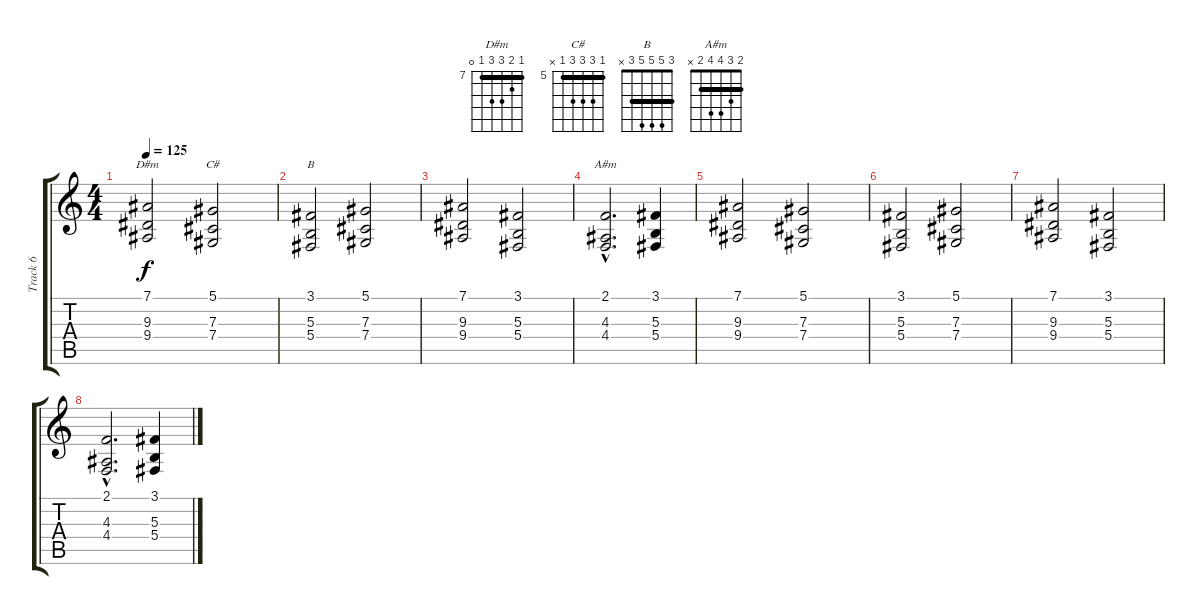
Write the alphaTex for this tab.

\track ("Track 6" "Track 6") {instrument stringensemble1}
\staff {score tabs}
\tuning (Eb4 Bb3 Gb3 Db3 Ab2 Eb2) {hide}
\chord ("D#m" 7 8 9 9 7 0) {firstfret 7 barre 7}
\chord ("C#" 5 7 7 7 5 x) {firstfret 5 barre 5}
\chord ("B" 3 5 5 5 3 x) {barre 3}
\chord ("A#m" 2 3 4 4 2 x) {barre 2}
\ts (4 4)
\tempo 125
\clef g2
\ks c
(7.1 9.3 9.4).2{ch "D#m" dy f} (5.1 7.3 7.4).2{ch "C#"} |
(3.1 5.3 5.4).2{ch "B"} (5.1 7.3 7.4).2 |
(7.1 9.3 9.4).2 (3.1 5.3 5.4).2 |
(2.1{hac} 4.3{hac} 4.4{hac}).2{d ch "A#m"} (3.1 5.3 5.4).4 |
(7.1 9.3 9.4).2 (5.1 7.3 7.4).2 |
(3.1 5.3 5.4).2 (5.1 7.3 7.4).2 |
(7.1 9.3 9.4).2 (3.1 5.3 5.4).2 |
(2.1{hac} 4.3{hac} 4.4{hac}).2{d} (3.1 5.3 5.4).4
